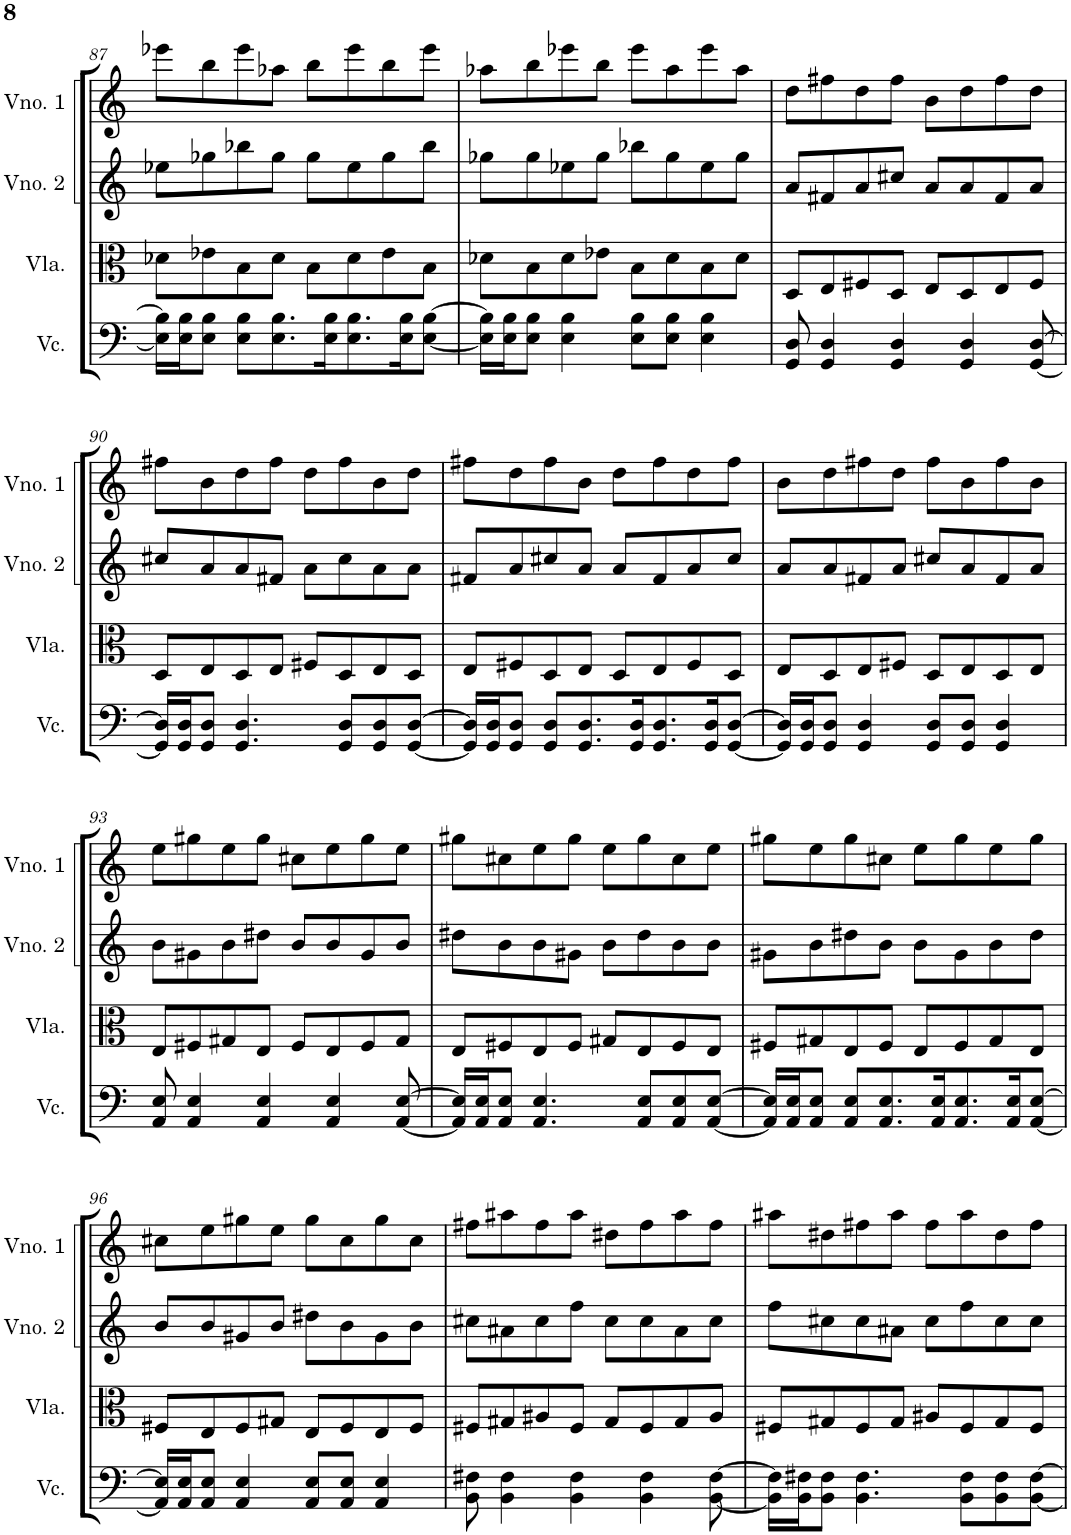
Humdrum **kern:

**kern	**kern	**kern	**kern
*part4	*part3	*part2	*part1
*staff4	*staff3	*staff2	*staff1
*I"Violoncelo	*I"Viola	*I"Violino 2	*I"Violino 1
*I'Vc.	*I'Vla.	*I'Vno. 2	*I'Vno. 1
!!LO:PB:g=z
*clefF4	*clefC3	*clefG2	*clefG2
*k[]	*k[]	*k[]	*k[]
*M4/4	*M4/4	*M4/4	*M4/4
=87	=87	=87	=87
16E\] 16B\]LL	8d-X\L	8ee-X\L	8eee-X\L
16E\ 16B\J	.	.	.
8E\ 8B\J	8e-X\	8gg-X\	8bb\
8E\ 8B\L	8B\	8bb-X\	8eee-\
8.E\ 8.B\	8d-\J	8gg-\J	8aa-X\J
.	8B\L	8gg-\L	8bb\L
16E\ 16B\K	.	.	.
8.E\ 8.B\	8d-\	8ee-\	8eee-\
.	8e-\	8gg-\	8bb\
16E\ 16B\K	.	.	.
[8E\ [8B\J	8B\J	8bb-\J	8eee-\J
=88	=88	=88	=88
16E\] 16B\]LL	8d-X\L	8gg-X\L	8aa-X\L
16E\ 16B\J	.	.	.
8E\ 8B\J	8B\	8gg-\	8bb\
4E\ 4B\	8d-\	8ee-X\	8eee-X\
.	8e-X\J	8gg-\J	8bb\J
8E\ 8B\L	8B\L	8bb-X\L	8eee-\L
8E\ 8B\J	8d-\	8gg-\	8aa-\
4E\ 4B\	8B\	8ee-\	8eee-\
.	8d-\J	8gg-\J	8aa-\J
=89	=89	=89	=89
8GG/ 8D/	8D/L	8a/L	8dd\L
4GG/ 4D/	8E/	8f#X/	8ff#X\
.	8F#X/	8a/	8dd\
4GG/ 4D/	8D/J	8cc#X/J	8ff#\J
.	8E/L	8a/L	8b\L
4GG/ 4D/	8D/	8a/	8dd\
.	8E/	8f#/	8ff#\
[8GG/ [8D/	8F#/J	8a/J	8dd\J
!!LO:LB:g=z
=90	=90	=90	=90
16GG/] 16D/]LL	8D/L	8cc#X/L	8ff#X\L
16GG/ 16D/J	.	.	.
8GG/ 8D/J	8E/	8a/	8b\
4.GG/ 4.D/	8D/	8a/	8dd\
.	8E/J	8f#X/J	8ff#\J
.	8F#X/L	8a\L	8dd\L
8GG/ 8D/L	8D/	8cc#\	8ff#\
8GG/ 8D/	8E/	8a\	8b\
[8GG/ [8D/J	8D/J	8a\J	8dd\J
=91	=91	=91	=91
16GG/] 16D/]LL	8E/L	8f#X/L	8ff#X\L
16GG/ 16D/J	.	.	.
8GG/ 8D/J	8F#X/	8a/	8dd\
8GG/ 8D/L	8D/	8cc#X/	8ff#\
8.GG/ 8.D/	8E/J	8a/J	8b\J
.	8D/L	8a/L	8dd\L
16GG/ 16D/K	.	.	.
8.GG/ 8.D/	8E/	8f#/	8ff#\
.	8F#/	8a/	8dd\
16GG/ 16D/K	.	.	.
[8GG/ [8D/J	8D/J	8cc#/J	8ff#\J
=92	=92	=92	=92
16GG/] 16D/]LL	8E/L	8a/L	8b\L
16GG/ 16D/J	.	.	.
8GG/ 8D/J	8D/	8a/	8dd\
4GG/ 4D/	8E/	8f#X/	8ff#X\
.	8F#X/J	8a/J	8dd\J
8GG/ 8D/L	8D/L	8cc#X/L	8ff#\L
8GG/ 8D/J	8E/	8a/	8b\
4GG/ 4D/	8D/	8f#/	8ff#\
.	8E/J	8a/J	8b\J
!!LO:LB:g=z
=93	=93	=93	=93
8AA/ 8E/	8E/L	8b\L	8ee\L
4AA/ 4E/	8F#X/	8g#X\	8gg#X\
.	8G#X/	8b\	8ee\
4AA/ 4E/	8E/J	8dd#X\J	8gg#\J
.	8F#/L	8b/L	8cc#X\L
4AA/ 4E/	8E/	8b/	8ee\
.	8F#/	8g#/	8gg#\
[8AA/ [8E/	8G#/J	8b/J	8ee\J
=94	=94	=94	=94
16AA/] 16E/]LL	8E/L	8dd#X\L	8gg#X\L
16AA/ 16E/J	.	.	.
8AA/ 8E/J	8F#X/	8b\	8cc#X\
4.AA/ 4.E/	8E/	8b\	8ee\
.	8F#/J	8g#X\J	8gg#\J
.	8G#X/L	8b\L	8ee\L
8AA/ 8E/L	8E/	8dd#\	8gg#\
8AA/ 8E/	8F#/	8b\	8cc#\
[8AA/ [8E/J	8E/J	8b\J	8ee\J
=95	=95	=95	=95
16AA/] 16E/]LL	8F#X/L	8g#X\L	8gg#X\L
16AA/ 16E/J	.	.	.
8AA/ 8E/J	8G#X/	8b\	8ee\
8AA/ 8E/L	8E/	8dd#X\	8gg#\
8.AA/ 8.E/	8F#/J	8b\J	8cc#X\J
.	8E/L	8b\L	8ee\L
16AA/ 16E/K	.	.	.
8.AA/ 8.E/	8F#/	8g#\	8gg#\
.	8G#/	8b\	8ee\
16AA/ 16E/K	.	.	.
[8AA/ [8E/J	8E/J	8dd#\J	8gg#\J
!!LO:LB:g=z
=96	=96	=96	=96
16AA/] 16E/]LL	8F#X/L	8b/L	8cc#X\L
16AA/ 16E/J	.	.	.
8AA/ 8E/J	8E/	8b/	8ee\
4AA/ 4E/	8F#/	8g#X/	8gg#X\
.	8G#X/J	8b/J	8ee\J
8AA/ 8E/L	8E/L	8dd#X\L	8gg#\L
8AA/ 8E/J	8F#/	8b\	8cc#\
4AA/ 4E/	8E/	8g#\	8gg#\
.	8F#/J	8b\J	8cc#\J
=97	=97	=97	=97
8BB\ 8F#X\	8F#X/L	8cc#X\L	8ff#X\L
4BB\ 4F#\	8G#X/	8a#X\	8aa#X\
.	8A#X/	8cc#\	8ff#\
4BB\ 4F#\	8F#/J	8ff\J	8aa#\J
.	8G#/L	8cc#\L	8dd#X\L
4BB\ 4F#\	8F#/	8cc#\	8ff#\
.	8G#/	8a#\	8aa#\
[8BB\ [8F#\	8A#/J	8cc#\J	8ff#\J
=98	=98	=98	=98
16BB\] 16F#\]LL	8F#X/L	8ff\L	8aa#X\L
16BB\ 16F#X\J	.	.	.
8BB\ 8F#\J	8G#X/	8cc#X\	8dd#X\
4.BB\ 4.F#\	8F#/	8cc#\	8ff#X\
.	8G#/J	8a#X\J	8aa#\J
.	8A#X/L	8cc#\L	8ff#\L
8BB\ 8F#\L	8F#/	8ff\	8aa#\
8BB\ 8F#\	8G#/	8cc#\	8dd#\
[8BB\ [8F#\J	8F#/J	8cc#\J	8ff#\J
=	=	=	=
*-	*-	*-	*-
